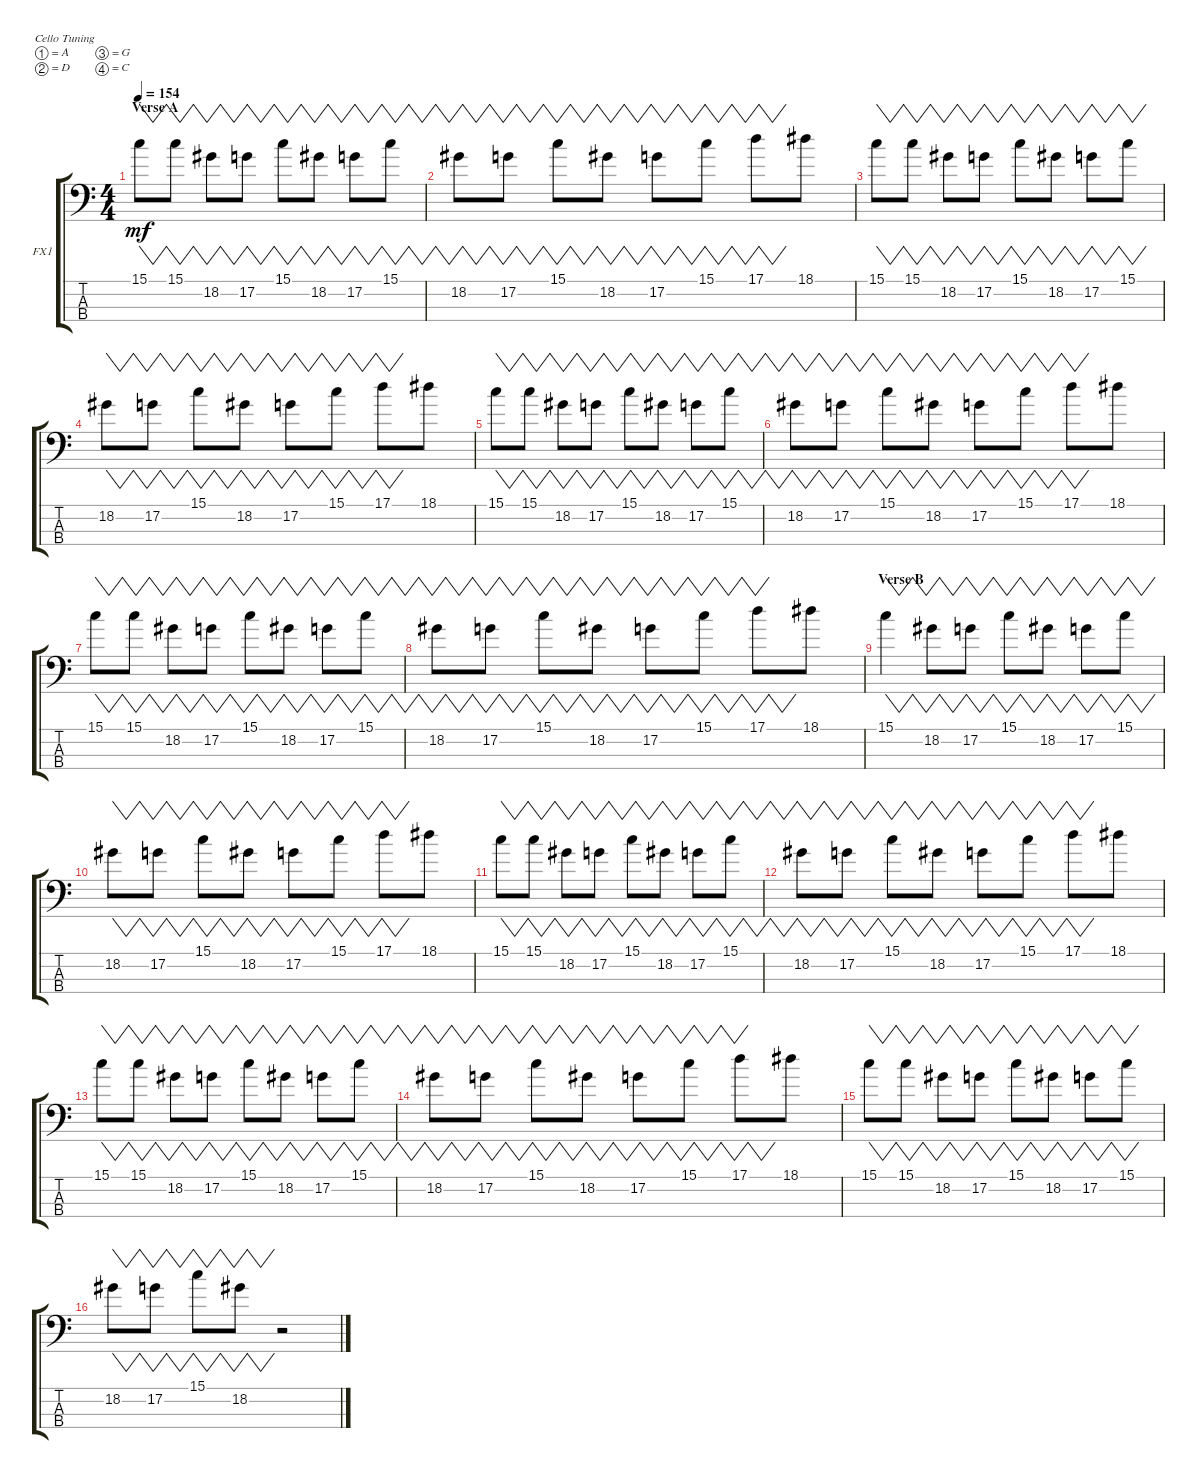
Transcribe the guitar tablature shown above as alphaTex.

\defaultSystemsLayout 4
\bracketExtendMode groupsimilarinstruments
\firstSystemTrackNameOrientation horizontal
\otherSystemsTrackNameOrientation horizontal
\track ("Main Effect" "FX1") {instrument cello}
\staff {score tabs}
\tuning (A3 D3 G2 C2)
\ts (4 4)
\section ("" "Verse A")
\tempo 154
\clef f4
\ks c
15.1.8{vw dy mf} 15.1.8{vw} 18.2.8{vw} 17.2.8{vw} 15.1.8{vw} 18.2.8{vw} 17.2.8{vw} 15.1.8{vw} |
18.2.8{vw} 17.2.8{vw} 15.1.8{vw} 18.2.8{vw} 17.2.8{vw} 15.1.8{vw} 17.1.8{vw} 18.1.8 |
15.1.8{vw} 15.1.8{vw} 18.2.8{vw} 17.2.8{vw} 15.1.8{vw} 18.2.8{vw} 17.2.8{vw} 15.1.8{vw} |
18.2.8{vw} 17.2.8{vw} 15.1.8{vw} 18.2.8{vw} 17.2.8{vw} 15.1.8{vw} 17.1.8{vw} 18.1.8 |
15.1.8{vw} 15.1.8{vw} 18.2.8{vw} 17.2.8{vw} 15.1.8{vw} 18.2.8{vw} 17.2.8{vw} 15.1.8{vw} |
18.2.8{vw} 17.2.8{vw} 15.1.8{vw} 18.2.8{vw} 17.2.8{vw} 15.1.8{vw} 17.1.8{vw} 18.1.8 |
15.1.8{vw} 15.1.8{vw} 18.2.8{vw} 17.2.8{vw} 15.1.8{vw} 18.2.8{vw} 17.2.8{vw} 15.1.8{vw} |
18.2.8{vw} 17.2.8{vw} 15.1.8{vw} 18.2.8{vw} 17.2.8{vw} 15.1.8{vw} 17.1.8{vw} 18.1.8 |
\section ("" "Verse B")
15.1.4{vw} 18.2.8{vw} 17.2.8{vw} 15.1.8{vw} 18.2.8{vw} 17.2.8{vw} 15.1.8{vw} |
18.2.8{vw} 17.2.8{vw} 15.1.8{vw} 18.2.8{vw} 17.2.8{vw} 15.1.8{vw} 17.1.8{vw} 18.1.8 |
15.1.8{vw} 15.1.8{vw} 18.2.8{vw} 17.2.8{vw} 15.1.8{vw} 18.2.8{vw} 17.2.8{vw} 15.1.8{vw} |
18.2.8{vw} 17.2.8{vw} 15.1.8{vw} 18.2.8{vw} 17.2.8{vw} 15.1.8{vw} 17.1.8{vw} 18.1.8 |
15.1.8{vw} 15.1.8{vw} 18.2.8{vw} 17.2.8{vw} 15.1.8{vw} 18.2.8{vw} 17.2.8{vw} 15.1.8{vw} |
18.2.8{vw} 17.2.8{vw} 15.1.8{vw} 18.2.8{vw} 17.2.8{vw} 15.1.8{vw} 17.1.8{vw} 18.1.8 |
15.1.8{vw} 15.1.8{vw} 18.2.8{vw} 17.2.8{vw} 15.1.8{vw} 18.2.8{vw} 17.2.8{vw} 15.1.8{vw} |
18.2.8{vw} 17.2.8{vw} 15.1.8{vw} 18.2.8{vw} r.2
